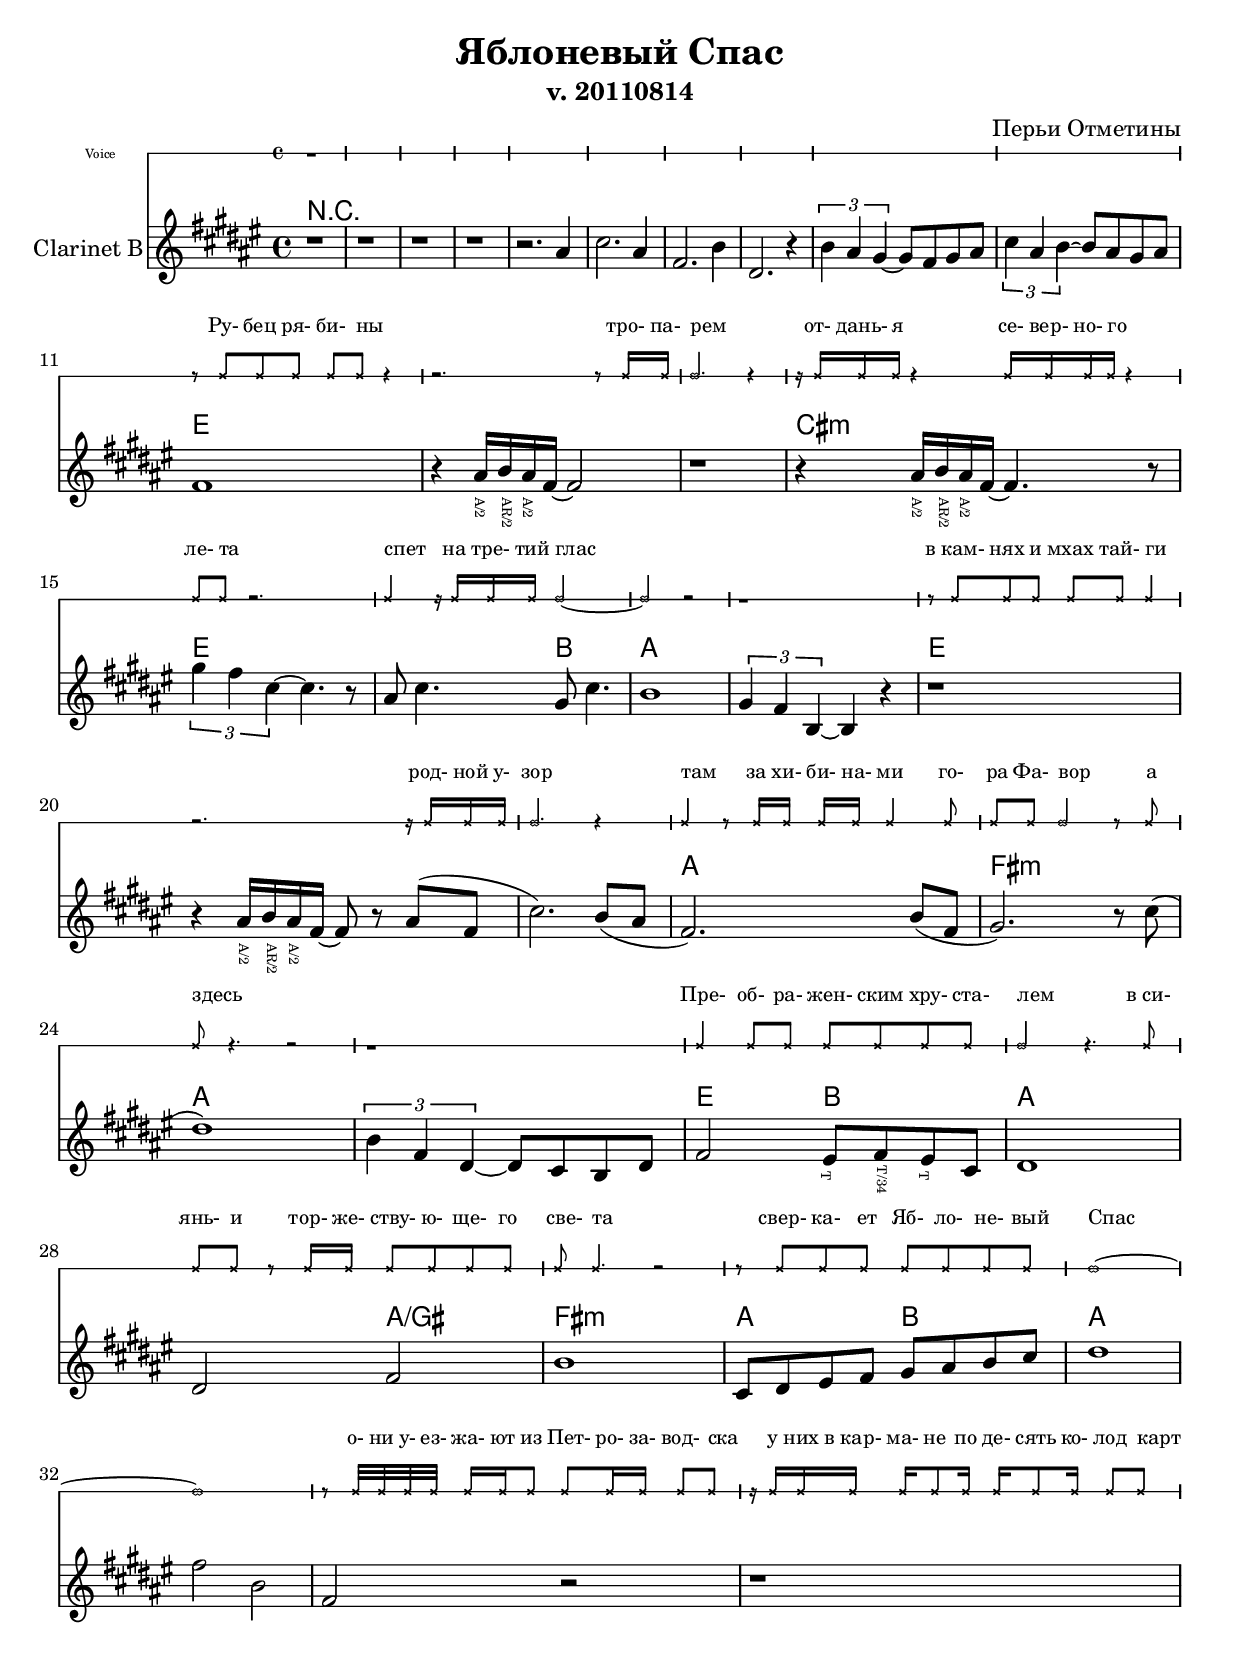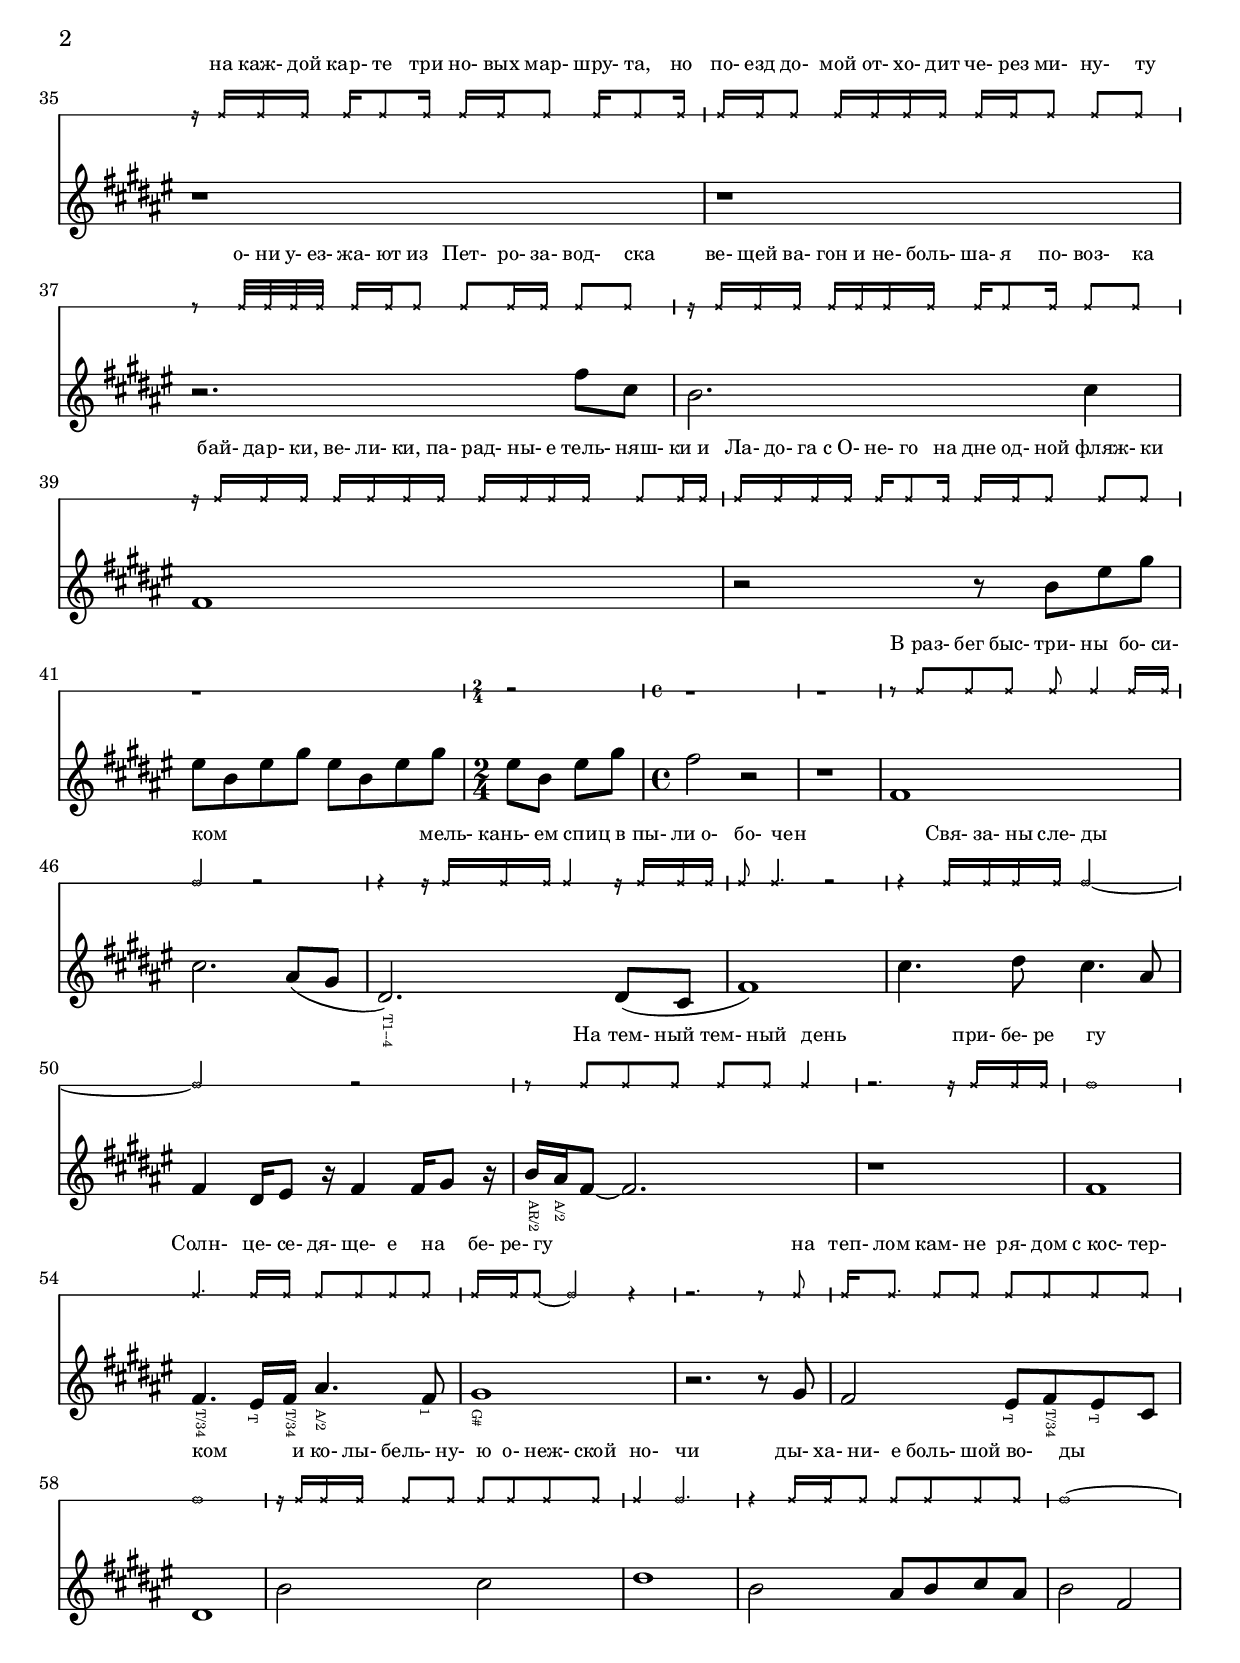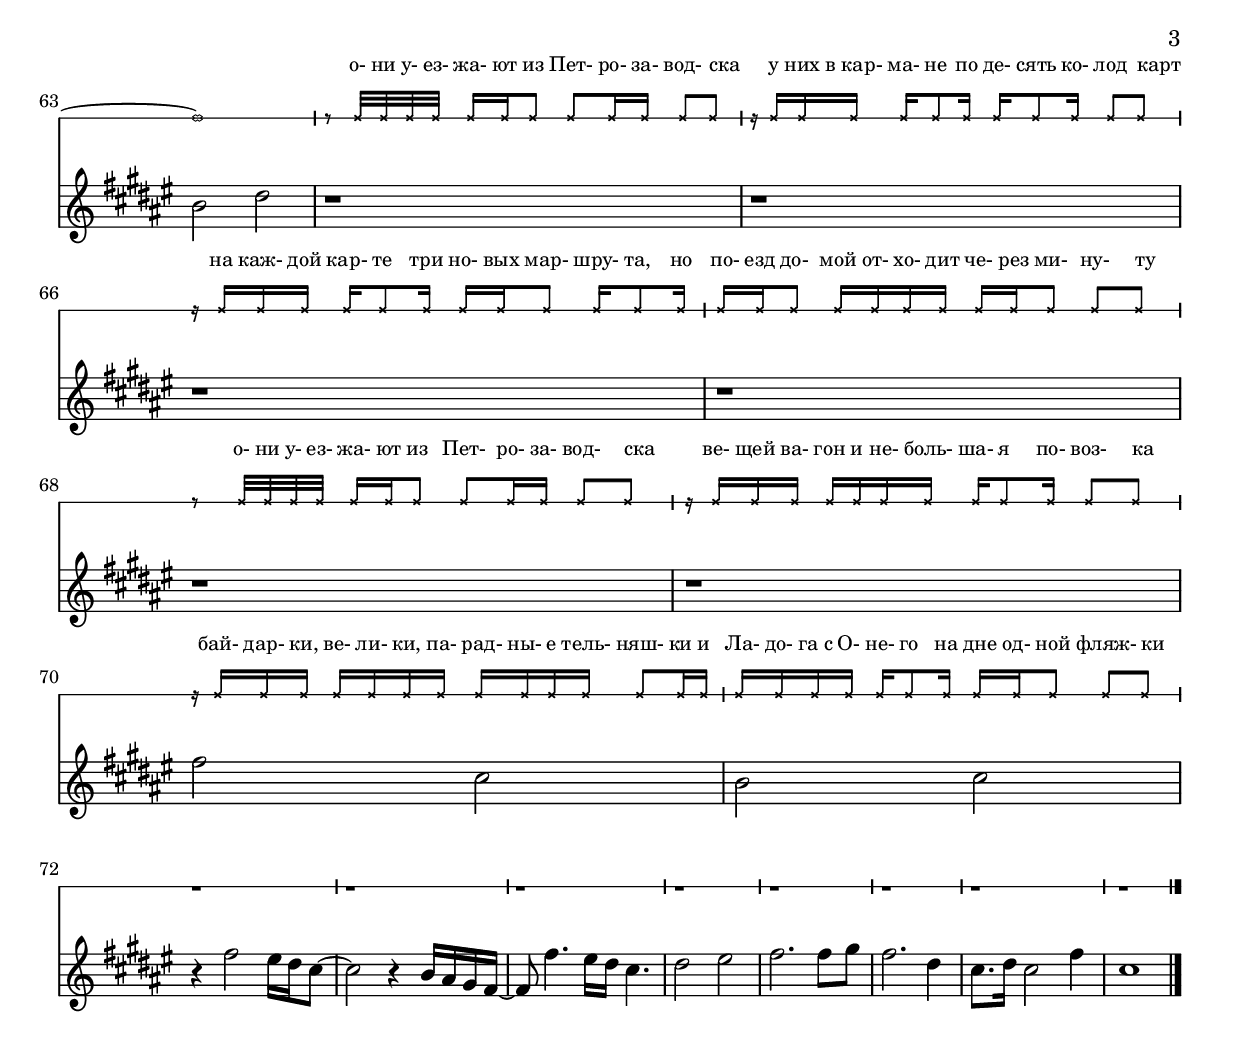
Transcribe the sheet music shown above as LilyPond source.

\version "2.12.2"

% Модуль для отображения кларнетной аппликатуры

#(define clAppAngle -90)  % угол наклона пометок
#(define clAppOffset -0.6) % смещение пометок относительно нот

#(define-markup-command (clApp layout props text)(markup?)
        "Draw a clarinet applicature"
        (interpret-markup layout props
                (markup
                    #:line
                    (#:rotate
                     clAppAngle
                     (#:halign clAppOffset (#:magnify 0.6 text))))
                  ))
 

\version "2.12.2"
 
\header {
        title = "Яблоневый Спас"
        composer = "Перьи Отметины"
}


HarmonyI = \chordmode{
  d1| s | s | b:m | d |s2 a | g1 | s |
  d1 | s | s | g | e:m | g | s |
}

VoiceI = \relative c'{
  \override NoteHead #'style = #'cross
  r8 d d d d d r4 | r2. r8 d16 d | d2. r4 |
  r16 d16 d d r4 d16 d d d r4 | d8 d r2.|
  d4 r16 d d d d2~|d2 r2 | r1 |
  r8 d d d d d d4 | r2. r16 d d d | d2. r4 |
  d4 r8 d16 d d d d4 
  d8 | d8 d d2 r8 d8 |
  d8 r4. r2 | r1 |
  
  \revert NoteHead #'style
}
LyricsI= \lyricmode{
  _8 Ру- бец ря- би- ны _4 | _2. _8 тро-16 па- | рем2. _4 |
  _16 от-16 дань- я _4 се-16 вер- но- го _4 | ле-8 та _2. |
  спет4 _16 на16 тре- тий глас2| _2 _2 | _1 |
  _8 "в кам-" нях и мхах тай- ги4 | _2. _16 род- ной у- | зор1 |
  там4 _8 за16 хи- би- на- ми4 
  го-8 | ра8 Фа- вор2 _8 a8 |
  здесь8 _4. _2 | _1 |
  
}


HarmonyII = \chordmode{
  d2 a | g1 | s2 g/fis | e1:m | g2 a2 | g1 | s |
}

VoiceII = \relative c'{
  \override NoteHead #'style = #'cross
  d4 d8 d d d d d | d2 r4. 
  d8 | d8 d r8 d16 d d8 d d d | d8 d4. r2 |
  r8 d8 d d d d d d | d1~ | d1 |
  \revert NoteHead #'style
}

LyricsII= \lyricmode{ 
  Пре-4 об-8 ра- жен- ским хру- ста- | лем2 _4. 
  "в си-"8 | янь-8 и _8 тор-16 же- ству-8 ю- ще- го  |све-8 та4. _2 |
  _8 свер- ка- ет Яб- ло- не- вый | Спас1 | _1 |
 }
 
 VoiceIII = \relative c'{
   \override NoteHead #'style = #'cross
   r8 d32 d d d d16 d d8 d d16 d d8 d |
   r16 d d d d d8 d16 d d8 d16 d8 d |
   r16 d d d d d8 d16 d d d8 d16 d8 d16|
   d16 d d8 d16 d d d d d d8 d d |
   
   r8 d32 d d d d16 d d8 d d16 d d8 d |
   r16 d d d  d d d d  d d8 d16 d8 d |
   r16 d16 d d d d d d d d d d d8 d16 d | 
   d16 d d d  d d8 d16 d d d8 d d |
   \revert NoteHead #'style
 }
 
 LyricsIII = \lyricmode{
   _8 о-32 ни32 у- ез- жа-16 ют из8 Пет- ро-16 за- вод-8 ска |
   _16 у них "в кар-" ма- не8 по16 де- сять8 ко-16 лод8 карт |
   _16 на каж- дой кар- те8 три16 но- вых мар-8 шру-16 "та,"8 но16 |
   по- езд до-8 мой16 от- хо- дит че- рез ми-8 ну- ту |
   
   _8 о-32 ни32 у- ез- жа-16 ют из8 Пет- ро-16 за- вод-8 ска |
   _16 ве- щей ва- гон и не- боль- ша- я8 по-16 воз-8 ка |
   _16 бай- дар- "ки," ве- ли- "ки," па- рад- ны- е тель- няш-8 ки16 и |
   Ла-16 до- "га с" О-  не- го8 на16 дне16 од- ной8 фляж- ки |
 }
 
  
 VoiceIV = \relative c'{
   \override NoteHead #'style = #'cross
   r8 d8 d d d d4 d16 d | d2 r2 |
   r4 r16 d d d d4 r16 d d d |d8 d4. r2 |
   r4 d16 d d d  d2~ | d2 r2 |
   r8 d d d d d d4 | r2. r16 d16 d d | 
   d1 |
   d4. d16 d d8 d d d | d16 d d8~d2 r4 |
   r2. r8 d | d16 d8. d8 d d d d d |  d1 |
   r16 d d d d8 d d d d d | d4 d2. |
   r4 d16 d d8 d d d d | d1~ | d1 |
   \revert NoteHead #'style
 }
 
 LyricsIV = \lyricmode{
   _8 "В раз-" бег быс- три- ны4 бо-16 си- | ком1 |
   _4 _16 мель- кань- ем спиц4 _16 "в пы-" ли о- | бо-8 чен4. _2 |
   _4 Свя-16 за- ны сле- ды2 | _1 |
   _8 На тем- ный тем- ный день4 | _2. _16 при-16 бе- ре |
   гу1 |
   Солн-4. це-16 се- дя-8 ще- е на |  бе-16 ре- гу8 _2. |
   _2. _8 на | теп-16 лом8. кам-8 не  ря-8 дом "с кос-" тер- |   ком1 |
   _16 и ко- лы- бель-8 ну- ю о- неж- ской | но-4 чи2. |
   _4 ды-16 ха- ни-8 е боль- шой во- | ды1 | _1 |
 }

 %<<
   %\new ChordNames{
   % \transpose d e {
   %   \HarmonyI \HarmonyII 
   % }
 %}
%   \new Staff{
%     \set Staff.instrumentName="Voice"
%     \transpose d e{
%       \clef treble \time 4/4 \key d \major
%       %\VoiceI \VoiceII 
%       %\VoiceIII
%       \VoiceIV
%     }
%   }
%   \new Lyrics{
%     %\LyricsI \LyricsII 
%     %\LyricsIII
%     \LyricsIV
%   }
% >>


\header {
        title = "Яблоневый Спас"
        composer = "Перьи Отметины"
        subtitle = "v. 20110814"
}
\paper {
  #(set-paper-size "a4")
  bottom-margin = 20\mm
}



ClarinetI = \relative c''{
  r1 | r1 | r1 | r1 | 
  r2. gis4 | b2. gis4 | e2. a4 | cis,2. r4 |
}

ClarinetRiffI = \relative c''{
  \times 2/3 { a4 gis fis~} fis8 e8 fis gis | \times 2/3 {b4 gis a~} a8gis fis gis | e1 |
}

ClRollI = \relative c''{gis16_\markup \clApp "A/2" a_\markup \clApp "AR/2" gis_\markup \clApp "A/2" e~}

ClarinetII = \relative c''{
  r4 \ClRollI e,2 | r1 |
  r4 \ClRollI e4. r8 |
  \times 2/3 {fis'4 e b~ } b4. r8 | gis8 b4. fis8 b4. | a1 | \times 2/3 {fis4 e a,~} a4 r4 | r1 |
}

ClarinetIII = \relative c''{
  r4 \ClRollI e,8 r8 gis8 (e | b'2.) a8 ( gis | e2.) a8 (e |fis2. ) r8 b8 (|cis1) |
}

ClRollII = \relative c'{dis8_\markup \clApp T e_\markup \clApp "T/34" dis_\markup \clApp T b}

ClarinetRiffII = \relative c''{
  \times 2/3 {a4 e cis~} cis8 b a cis | e2 \ClRollII | cis1 |
}

ClarinetIV = \relative c'{
  cis2 e | a1 | b,8 cis dis e fis gis a b | cis1 | e2 a,| e2 r2 | 
  r1 | r1 | r1 | 
}

ClarinetV = \relative c''{
  r2. e8 b | a2. b4 | e,1 | r2 r8 a8 dis fis | 
  dis8 a dis fis dis a dis fis | \time 2/4 dis8 a dis fis | \time 4/4 e2 r2 |
}

ClarinetVI = \relative c'{
  r1 | e1 | b'2. gis8 (fis | cis2._\markup \clApp "T1--4") cis8 ( b | e1 ) | 
  b'4. cis8 b4. gis8 | e4 cis16 dis8 r16 e4 e16 fis8 r16 | a16_\markup \clApp"AR/2" gis_\markup \clApp "A/2" e8~e2. | r1 | e1 |
  e4._\markup \clApp "T/34" dis16_\markup \clApp T e_\markup \clApp "T/34" gis4._\markup \clApp "A/2" e8_\markup \clApp "1" | fis1_\markup \clApp "G#" | r2. r8 fis8 | e2 \ClRollII | cis1 | a'2 b2 | 
  cis1 | a2 gis8 a b gis | a2 e | a2 cis |
}

ClarinetVII = \relative c''{
  r1 | r1 | r1 | r1 |r1 | r1 |
  e2 b | a b | r4 e2 dis16 cis b8~ | b2 r4 a16 gis fis e~ | e8 e'4. dis16 cis b4. |
  cis2 dis | e2. e8 fis | e2. cis4 | b8. cis16 b2 e4 | b1 \bar "|."
}


<<
  \new Lyrics{
    \lyricmode{_1*10}
    \tiny
    \LyricsI \LyricsII \LyricsIII
    \lyricmode{_1 | _2 |_1|_1|}
    \LyricsIV \LyricsIII
    \lyricmode{_1|_1|_1|_1|_1|_1|_1|_1|}
  }
  \new RhythmicStaff 
      \with {
            fontSize = #-5
            \override StaffSymbol #'staff-space = #(magstep -3)
      }
    {\transpose d e {
    \set Staff.instrumentName = "Voice"
    \clef treble \time 4/4 \key d \major
    r1*10
    \VoiceI \VoiceII \VoiceIII
    {r1 | r2 | r1 | r1 |}
    \VoiceIV \VoiceIII
    {r1|r1|r1|r1|r1|r1|r1|r1|}
  }}
  \new ChordNames{
    r1*10
    \transpose d e {
      \HarmonyI \HarmonyII 
    }
  }

  \new Staff{\transpose bes c'{
    \set Staff.instrumentName = "Clarinet B"
    \clef treble \time 4/4 \key e \major
    \ClarinetI
    \ClarinetRiffI
    \ClarinetII
    \ClarinetIII
    \ClarinetRiffII
    \ClarinetIV
    \ClarinetV
    \ClarinetVI
    \ClarinetVII
  }}
>>
